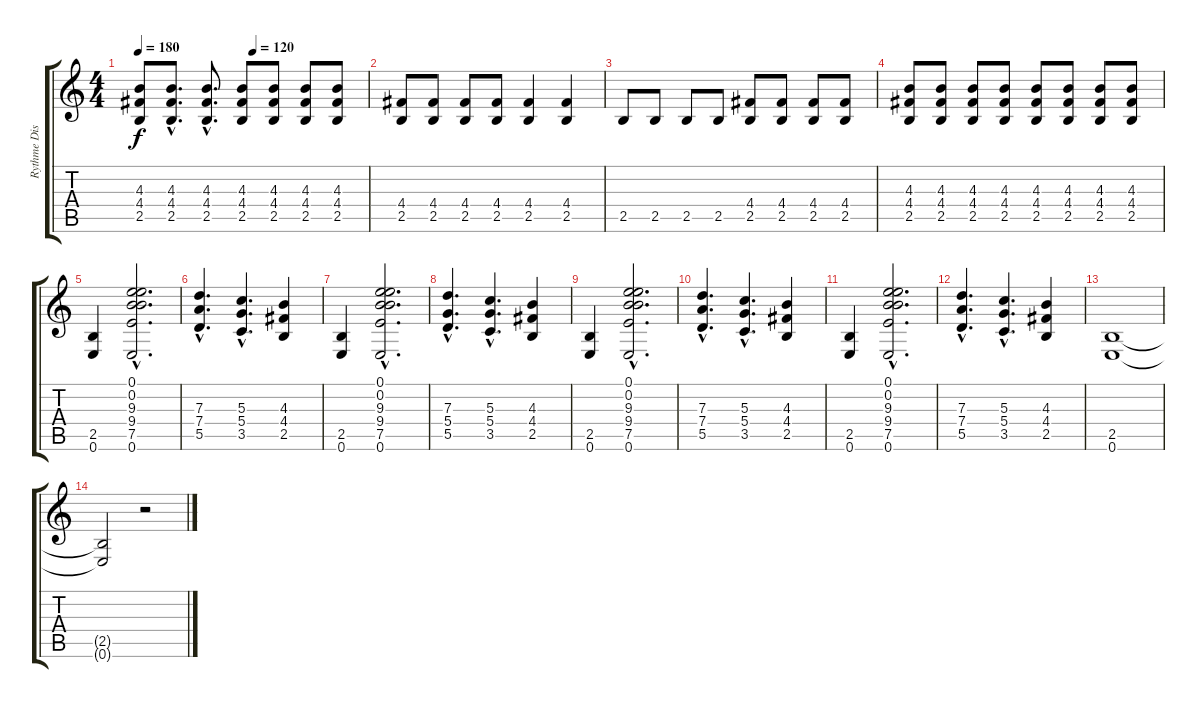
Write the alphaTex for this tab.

\track ("Rythme Dist. Guitar 2" "Rythme Dis") {instrument distortionguitar}
\staff {score tabs}
\tuning (E4 B3 G3 D3 A2 E2) {hide}
\ts (4 4)
\tempo 180
\tempo (120 0.5)
\clef g2
\ks c
(4.3{t} 4.4{t} 2.5{t}).8{dy f} (4.3{hac} 4.4{hac} 2.5{hac}).8{d} (4.3{hac} 4.4{hac} 2.5{hac}).8{d} (4.3 4.4 2.5).8 (4.3 4.4 2.5).8 (4.3 4.4 2.5).8 (4.3 4.4 2.5).8 |
(4.4 2.5).8 (4.4 2.5).8 (4.4 2.5).8 (4.4 2.5).8 (4.4 2.5).4 (4.4 2.5).4 |
2.5.8{volume 16} 2.5.8 2.5.8 2.5.8 (4.4 2.5).8 (4.4 2.5).8 (4.4 2.5).8 (4.4 2.5).8 |
(4.3 4.4 2.5).8 (4.3 4.4 2.5).8 (4.3 4.4 2.5).8 (4.3 4.4 2.5).8 (4.3 4.4 2.5).8 (4.3 4.4 2.5).8 (4.3 4.4 2.5).8 (4.3 4.4 2.5).8 |
(2.5 0.6).4 (0.1{hac} 0.2{hac} 9.3{hac} 9.4{hac} 7.5{hac} 0.6{hac}).2{d} |
(7.3{hac} 7.4{hac} 5.5{hac}).4{d} (5.3{hac} 5.4{hac} 3.5{hac}).4{d} (4.3 4.4 2.5).4 |
(2.5 0.6).4 (0.1{hac} 0.2{hac} 9.3{hac} 9.4{hac} 7.5{hac} 0.6{hac}).2{d} |
(7.3{hac} 5.4{hac} 5.5{hac}).4{d} (5.3{hac} 5.4{hac} 3.5{hac}).4{d} (4.3 4.4 2.5).4 |
(2.5 0.6).4 (0.1{hac} 0.2{hac} 9.3{hac} 9.4{hac} 7.5{hac} 0.6{hac}).2{d} |
(7.3{hac} 7.4{hac} 5.5{hac}).4{d} (5.3{hac} 5.4{hac} 3.5{hac}).4{d} (4.3 4.4 2.5).4 |
(2.5 0.6).4 (0.1{hac} 0.2{hac} 9.3{hac} 9.4{hac} 7.5{hac} 0.6{hac}).2{d} |
(7.3{hac} 7.4{hac} 5.5{hac}).4{d} (5.3{hac} 5.4{hac} 3.5{hac}).4{d} (4.3 4.4 2.5).4 |
(2.5 0.6).1 |
(2.5{t} 0.6{t}).2 r.2
